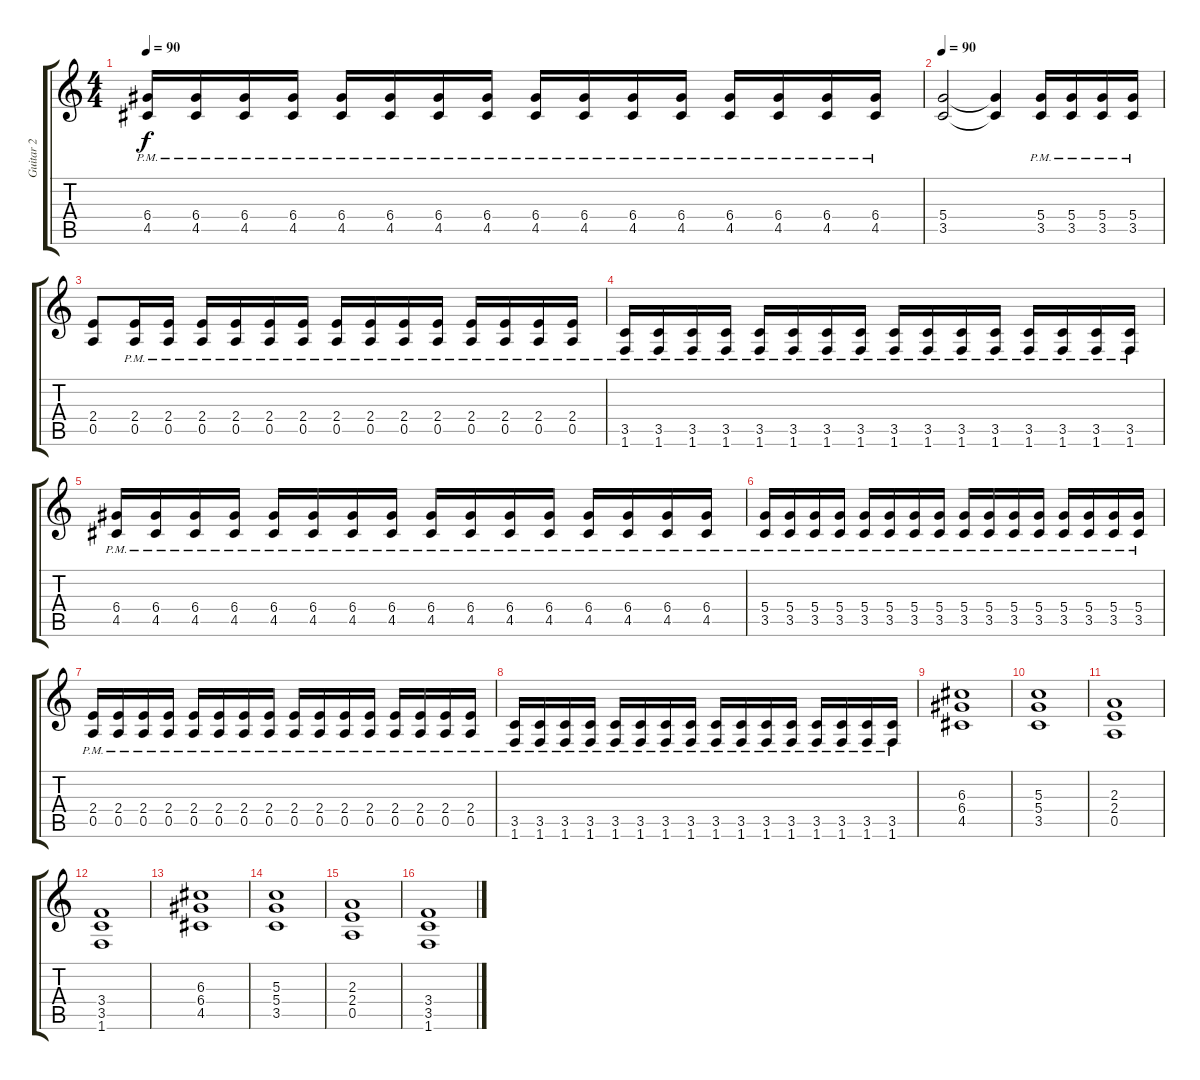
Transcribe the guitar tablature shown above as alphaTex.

\track ("Guitar 2" "Guitar 2") {instrument distortionguitar}
\staff {score tabs}
\tuning (E4 B3 G3 D3 A2 E2) {hide}
\ts (4 4)
\tempo 90
\clef g2
\ks c
(6.4{pm} 4.5{pm}).16{dy f} (6.4{pm} 4.5{pm}).16 (6.4{pm} 4.5{pm}).16 (6.4{pm} 4.5{pm}).16 (6.4{pm} 4.5{pm}).16 (6.4{pm} 4.5{pm}).16 (6.4{pm} 4.5{pm}).16 (6.4{pm} 4.5{pm}).16 (6.4{pm} 4.5{pm}).16 (6.4{pm} 4.5{pm}).16 (6.4{pm} 4.5{pm}).16 (6.4{pm} 4.5{pm}).16 (6.4{pm} 4.5{pm}).16 (6.4{pm} 4.5{pm}).16 (6.4{pm} 4.5{pm}).16 (6.4{pm} 4.5{pm}).16 |
\tempo 90
(5.4 3.5).2 (5.4{t} 3.5{t}).4 (5.4{pm} 3.5{pm}).16 (5.4{pm} 3.5{pm}).16 (5.4{pm} 3.5{pm}).16 (5.4{pm} 3.5{pm}).16 |
(2.4 0.5).8 (2.4{pm} 0.5{pm}).16 (2.4{pm} 0.5{pm}).16 (2.4{pm} 0.5{pm}).16 (2.4{pm} 0.5{pm}).16 (2.4{pm} 0.5{pm}).16 (2.4{pm} 0.5{pm}).16 (2.4{pm} 0.5{pm}).16 (2.4{pm} 0.5{pm}).16 (2.4{pm} 0.5{pm}).16 (2.4{pm} 0.5{pm}).16 (2.4{pm} 0.5{pm}).16 (2.4{pm} 0.5{pm}).16 (2.4{pm} 0.5{pm}).16 (2.4{pm} 0.5{pm}).16 |
(3.5{pm} 1.6{pm}).16 (3.5{pm} 1.6{pm}).16 (3.5{pm} 1.6{pm}).16 (3.5{pm} 1.6{pm}).16 (3.5{pm} 1.6{pm}).16 (3.5{pm} 1.6{pm}).16 (3.5{pm} 1.6{pm}).16 (3.5{pm} 1.6{pm}).16 (3.5{pm} 1.6{pm}).16 (3.5{pm} 1.6{pm}).16 (3.5{pm} 1.6{pm}).16 (3.5{pm} 1.6{pm}).16 (3.5{pm} 1.6{pm}).16 (3.5{pm} 1.6{pm}).16 (3.5{pm} 1.6{pm}).16 (3.5{pm} 1.6{pm}).16 |
(6.4{pm} 4.5{pm}).16 (6.4{pm} 4.5{pm}).16 (6.4{pm} 4.5{pm}).16 (6.4{pm} 4.5{pm}).16 (6.4{pm} 4.5{pm}).16 (6.4{pm} 4.5{pm}).16 (6.4{pm} 4.5{pm}).16 (6.4{pm} 4.5{pm}).16 (6.4{pm} 4.5{pm}).16 (6.4{pm} 4.5{pm}).16 (6.4{pm} 4.5{pm}).16 (6.4{pm} 4.5{pm}).16 (6.4{pm} 4.5{pm}).16 (6.4{pm} 4.5{pm}).16 (6.4{pm} 4.5{pm}).16 (6.4{pm} 4.5{pm}).16 |
(5.4{pm} 3.5{pm}).16 (5.4{pm} 3.5{pm}).16 (5.4{pm} 3.5{pm}).16 (5.4{pm} 3.5{pm}).16 (5.4{pm} 3.5{pm}).16 (5.4{pm} 3.5{pm}).16 (5.4{pm} 3.5{pm}).16 (5.4{pm} 3.5{pm}).16 (5.4{pm} 3.5{pm}).16 (5.4{pm} 3.5{pm}).16 (5.4{pm} 3.5{pm}).16 (5.4{pm} 3.5{pm}).16 (5.4{pm} 3.5{pm}).16 (5.4{pm} 3.5{pm}).16 (5.4{pm} 3.5{pm}).16 (5.4{pm} 3.5{pm}).16 |
(2.4{pm} 0.5{pm}).16 (2.4{pm} 0.5{pm}).16 (2.4{pm} 0.5{pm}).16 (2.4{pm} 0.5{pm}).16 (2.4{pm} 0.5{pm}).16 (2.4{pm} 0.5{pm}).16 (2.4{pm} 0.5{pm}).16 (2.4{pm} 0.5{pm}).16 (2.4{pm} 0.5{pm}).16 (2.4{pm} 0.5{pm}).16 (2.4{pm} 0.5{pm}).16 (2.4{pm} 0.5{pm}).16 (2.4{pm} 0.5{pm}).16 (2.4{pm} 0.5{pm}).16 (2.4{pm} 0.5{pm}).16 (2.4{pm} 0.5{pm}).16 |
(3.5{pm} 1.6{pm}).16 (3.5{pm} 1.6{pm}).16 (3.5{pm} 1.6).16 (3.5{pm} 1.6{pm}).16 (3.5{pm} 1.6).16 (3.5{pm} 1.6{pm}).16 (3.5{pm} 1.6{pm}).16 (3.5{pm} 1.6{pm}).16 (3.5{pm} 1.6{pm}).16 (3.5{pm} 1.6{pm}).16 (3.5{pm} 1.6{pm}).16 (3.5{pm} 1.6{pm}).16 (3.5{pm} 1.6{pm}).16 (3.5{pm} 1.6{pm}).16 (3.5{pm} 1.6{pm}).16 (3.5{pm} 1.6{pm}).16 |
(6.3 6.4 4.5).1 |
(5.3 5.4 3.5).1 |
(2.3 2.4 0.5).1 |
(3.4 3.5 1.6).1 |
(6.3 6.4 4.5).1 |
(5.3 5.4 3.5).1 |
(2.3 2.4 0.5).1 |
(3.4 3.5 1.6).1
